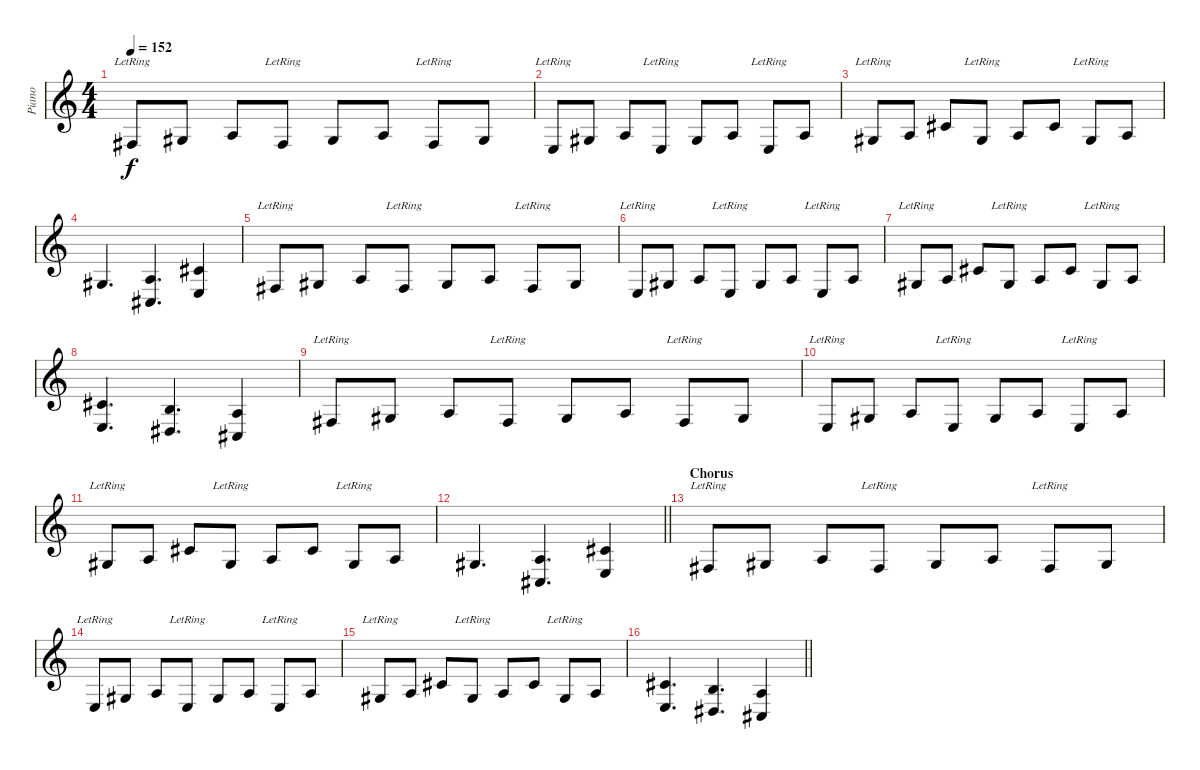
\track ("Piano" "Piano") {instrument acousticgrandpiano}
\staff {score}
\tuning (E4 B3 G3 D3 A2 E2) {hide}
\ts (4 4)
\tempo 152
\clef g2
\ks c
9.5{lr}.8{dy f} 6.4.8 7.4.8 9.5{lr}.8 6.4.8 7.4.8 9.5{lr}.8 6.4.8 |
7.5{lr}.8 6.4.8 7.4.8 7.5{lr}.8 6.4.8 7.4.8 7.5{lr}.8 7.4.8 |
6.4{lr}.8 2.3.8 6.3.8 6.4{lr}.8 2.3.8 6.3.8 6.4{lr}.8 2.3.8 |
6.4.4{d} (7.4 4.5).4{d} (6.3 2.4).4 |
9.5{lr}.8 6.4.8 7.4.8 9.5{lr}.8 6.4.8 7.4.8 9.5{lr}.8 6.4.8 |
7.5{lr}.8 6.4.8 7.4.8 7.5{lr}.8 6.4.8 7.4.8 7.5{lr}.8 7.4.8 |
6.4{lr}.8 2.3.8 6.3.8 6.4{lr}.8 2.3.8 6.3.8 6.4{lr}.8 2.3.8 |
(6.3 2.4).4{d} (9.4 6.5).4{d} (7.4 4.5).4 |
9.5{lr}.8 6.4.8 7.4.8 9.5{lr}.8 6.4.8 7.4.8 9.5{lr}.8 6.4.8 |
7.5{lr}.8 6.4.8 7.4.8 7.5{lr}.8 6.4.8 7.4.8 7.5{lr}.8 7.4.8 |
6.4{lr}.8 2.3.8 6.3.8 6.4{lr}.8 2.3.8 6.3.8 6.4{lr}.8 2.3.8 |
\barLineRight lightlight
6.4.4{d} (7.4 4.5).4{d} (6.3 2.4).4 |
\section ("" "Chorus")
9.5{lr}.8 6.4.8 7.4.8 9.5{lr}.8 6.4.8 7.4.8 9.5{lr}.8 6.4.8 |
7.5{lr}.8 6.4.8 7.4.8 7.5{lr}.8 6.4.8 7.4.8 7.5{lr}.8 7.4.8 |
6.4{lr}.8 2.3.8 6.3.8 6.4{lr}.8 2.3.8 6.3.8 6.4{lr}.8 2.3.8 |
\barLineRight lightlight
(6.3 2.4).4{d} (9.4 6.5).4{d} (7.4 4.5).4
